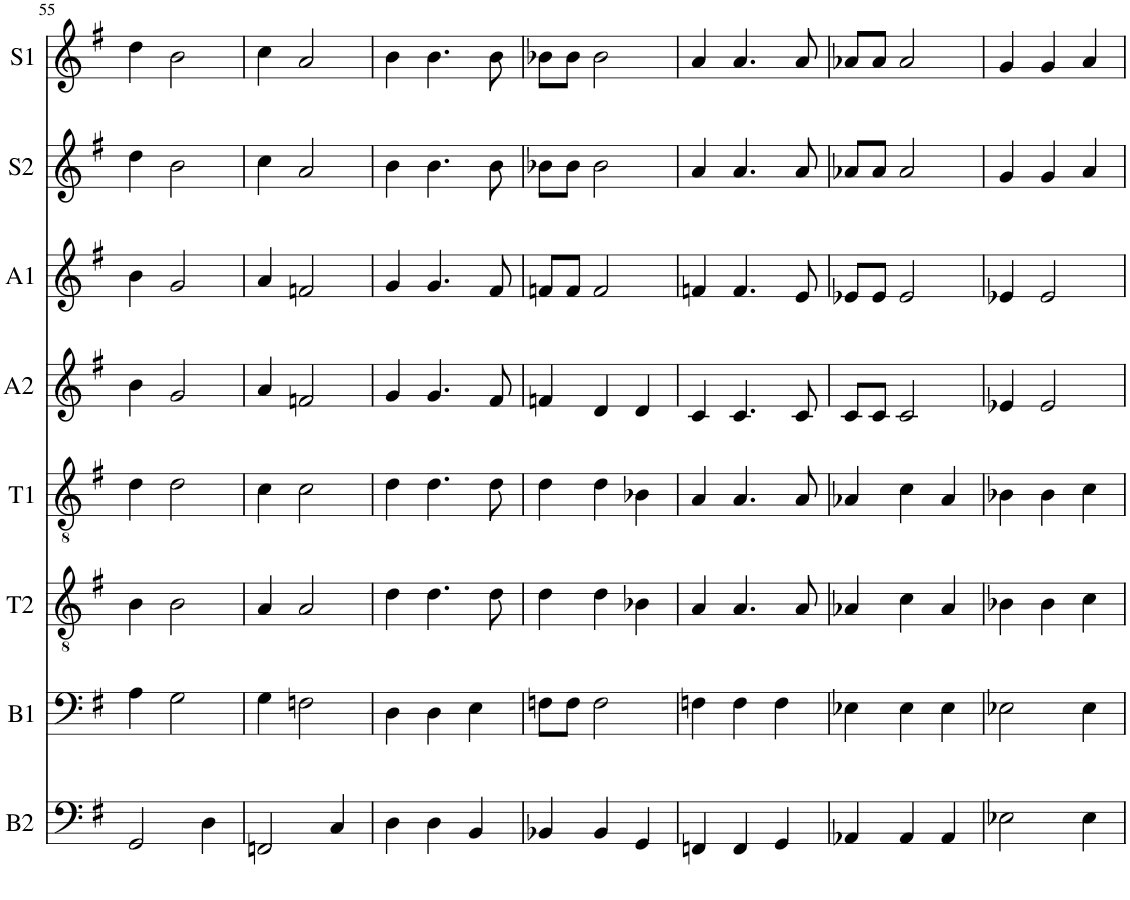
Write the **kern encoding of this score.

**kern	**kern	**kern	**kern	**kern	**kern	**kern	**kern
*part8	*part7	*part6	*part5	*part4	*part3	*part2	*part1
*staff8	*staff7	*staff6	*staff5	*staff4	*staff3	*staff2	*staff1
*I"Bass 2	*I"Bass 1	*I"Tenor 2	*I"Tenor 1	*I"Alto 2	*I"Alto 1	*I"Sop.2	*I"Sop 1
*I'B2	*I'B1	*I'T2	*I'T1	*I'A2	*I'A1	*I'S2	*I'S1
!!LO:PB:g=z
*clefF4	*clefF4	*clefGv2	*clefGv2	*clefG2	*clefG2	*clefG2	*clefG2
*k[f#]	*k[f#]	*k[f#]	*k[f#]	*k[f#]	*k[f#]	*k[f#]	*k[f#]
*M3/4	*M3/4	*M3/4	*M3/4	*M3/4	*M3/4	*M3/4	*M3/4
=55	=55	=55	=55	=55	=55	=55	=55
2GG/	4A\	4B\	4d\	4b\	4b\	4dd\	4dd\
.	2G\	2B\	2d\	2g/	2g/	2b\	2b\
4D\	.	.	.	.	.	.	.
=56	=56	=56	=56	=56	=56	=56	=56
2FFn/	4G\	4A/	4c\	4a/	4a/	4cc\	4cc\
.	2Fn\	2A/	2c\	2fn/	2fn/	2a/	2a/
4C/	.	.	.	.	.	.	.
=57	=57	=57	=57	=57	=57	=57	=57
4D\	4D\	4d\	4d\	4g/	4g/	4b\	4b\
4D\	4D\	4.d\	4.d\	4.g/	4.g/	4.b\	4.b\
4BB/	4E\	.	.	.	.	.	.
.	.	8d\	8d\	8f#/	8f#/	8b\	8b\
=58	=58	=58	=58	=58	=58	=58	=58
4BB-X/	8Fn\L	4d\	4d\	4fn/	8fn/L	8b-X\L	8b-X\L
.	8F\J	.	.	.	8f/J	8b-\J	8b-\J
4BB-/	2F\	4d\	4d\	4d/	2f/	2b-\	2b-\
4GG/	.	4B-X\	4B-X\	4d/	.	.	.
=59	=59	=59	=59	=59	=59	=59	=59
4FFn/	4Fn\	4A/	4A/	4c/	4fn/	4a/	4a/
4FF/	4F\	4.A/	4.A/	4.c/	4.f/	4.a/	4.a/
4GG/	4F\	.	.	.	.	.	.
.	.	8A/	8A/	8c/	8e/	8a/	8a/
=60	=60	=60	=60	=60	=60	=60	=60
4AA-X/	4E-X\	4A-X/	4A-X/	8c/L	8e-X/L	8a-X/L	8a-X/L
.	.	.	.	8c/J	8e-/J	8a-/J	8a-/J
4AA-/	4E-\	4c\	4c\	2c/	2e-/	2a-/	2a-/
4AA-/	4E-\	4A-/	4A-/	.	.	.	.
=61	=61	=61	=61	=61	=61	=61	=61
2E-X\	2E-X\	4B-X\	4B-X\	4e-X/	4e-X/	4g/	4g/
.	.	4B-\	4B-\	2e-/	2e-/	4g/	4g/
4E-\	4E-\	4c\	4c\	.	.	4a/	4a/
=	=	=	=	=	=	=	=
*-	*-	*-	*-	*-	*-	*-	*-
